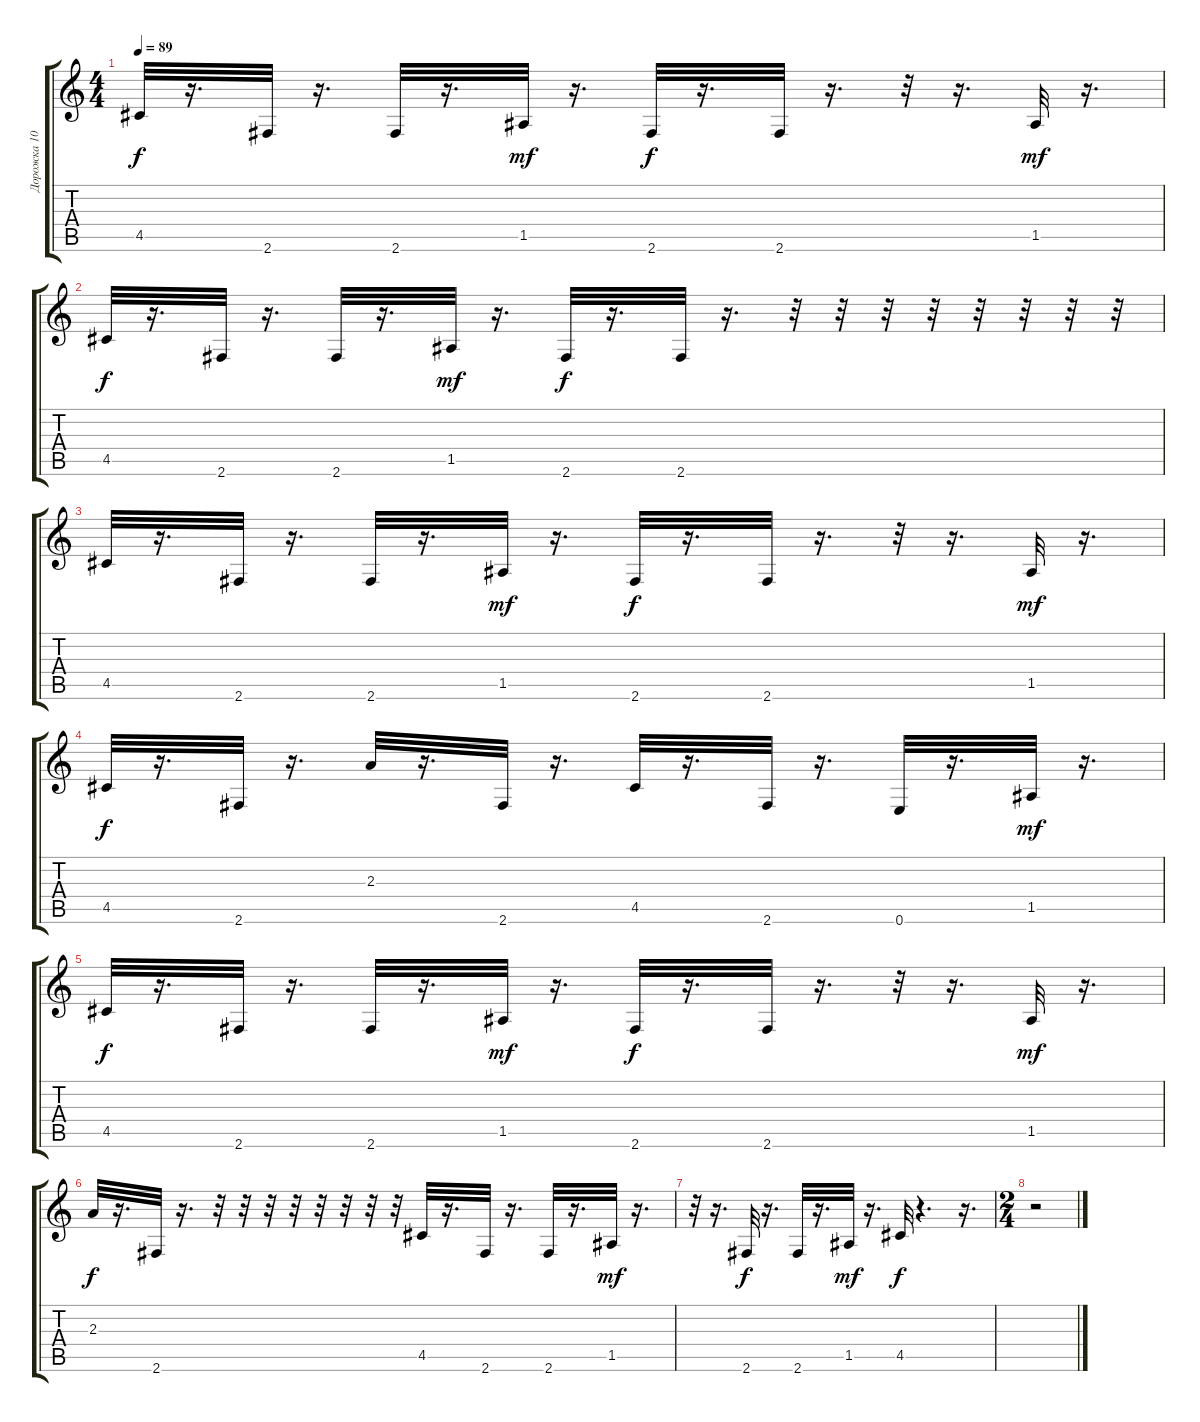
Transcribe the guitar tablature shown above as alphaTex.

\track ("Дорожка 10" "Дорожка 10") {instrument acousticguitarnylon}
\staff {score tabs}
\tuning (E4 B3 G3 D3 A2 E2) {hide}
\ts (4 4)
\tempo 89
\clef g2
\ks c
4.5.32{dy f} r.16{d} 2.6.32 r.16{d} 2.6.32 r.16{d} 1.5.32{dy mf} r.16{d} 2.6.32{dy f} r.16{d} 2.6.32 r.16{d} r.32 r.16{d} 1.5.32{dy mf} r.16{d} |
4.5.32{dy f} r.16{d} 2.6.32 r.16{d} 2.6.32 r.16{d} 1.5.32{dy mf} r.16{d} 2.6.32{dy f} r.16{d} 2.6.32 r.16{d} r.32 r.32 r.32 r.32 r.32 r.32 r.32 r.32 |
4.5.32 r.16{d} 2.6.32 r.16{d} 2.6.32 r.16{d} 1.5.32{dy mf} r.16{d} 2.6.32{dy f} r.16{d} 2.6.32 r.16{d} r.32 r.16{d} 1.5.32{dy mf} r.16{d} |
4.5.32{dy f} r.16{d} 2.6.32 r.16{d} 2.3.32 r.16{d} 2.6.32 r.16{d} 4.5.32 r.16{d} 2.6.32 r.16{d} 0.6.32 r.16{d} 1.5.32{dy mf} r.16{d} |
4.5.32{dy f} r.16{d} 2.6.32 r.16{d} 2.6.32 r.16{d} 1.5.32{dy mf} r.16{d} 2.6.32{dy f} r.16{d} 2.6.32 r.16{d} r.32 r.16{d} 1.5.32{dy mf} r.16{d} |
2.3.32{dy f} r.16{d} 2.6.32 r.16{d} r.32 r.32 r.32 r.32 r.32 r.32 r.32 r.32 4.5.32 r.16{d} 2.6.32 r.16{d} 2.6.32 r.16{d} 1.5.32{dy mf} r.16{d} |
r.32 r.16{d} 2.6.32{dy f} r.16{d} 2.6.32 r.16{d} 1.5.32{dy mf} r.16{d} 4.5.32{dy f} r.4{d} r.16{d} |
\ts (2 4)
r.2
